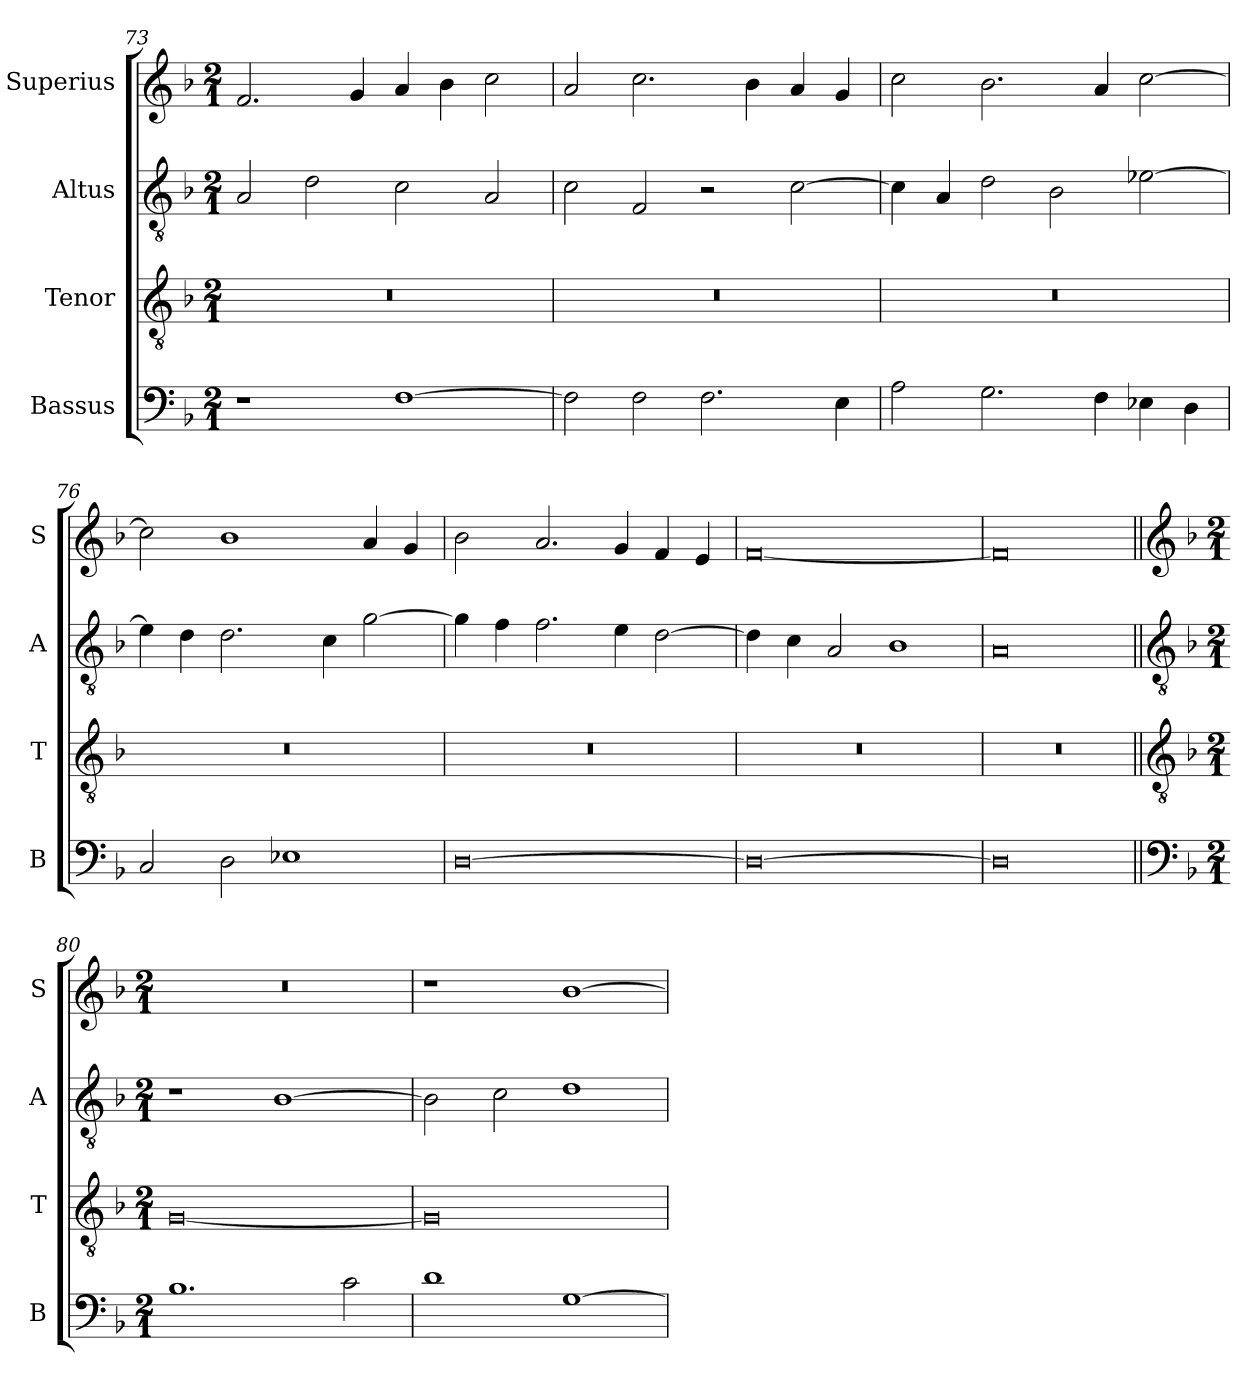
**kern	**kern	**kern	**kern
*part4	*part3	*part2	*part1
*staff4	*staff3	*staff2	*staff1
*I"Bassus	*I"Tenor	*I"Altus	*I"Superius
*I'B	*I'T	*I'A	*I'S
*clefF4	*clefGv2	*clefGv2	*clefG2
*k[b-]	*k[b-]	*k[b-]	*k[b-]
*M2/1	*M2/1	*M2/1	*M2/1
=73	=73	=73	=73
1r	0r	2A/	2.f/
.	.	2d\	.
.	.	.	4g/
[1F	.	2c\	4a/
.	.	.	4b-\
.	.	2A/	2cc\
=74	=74	=74	=74
2F\]	0r	2c\	2a/
2F\	.	2F/	2.cc\
2.F\	.	2r	.
.	.	.	4b-\
.	.	[2c\	4a/
4E\	.	.	4g/
=75	=75	=75	=75
2A\	0r	4c\]	2cc\
.	.	4A/	.
2.G\	.	2d\	2.b-\
.	.	2B-\	.
4F\	.	.	4a/
4E-X\	.	[2e-X\	[2cc\
4D\	.	.	.
=76	=76	=76	=76
2C/	0r	4e-\]	2cc\]
.	.	4d\	.
2D\	.	2.d\	1b-
1E-X	.	.	.
.	.	4c\	.
.	.	[2g\	4a/
.	.	.	4g/
=77	=77	=77	=77
[0D	0r	4g\]	2b-\
.	.	4f\	.
.	.	2.f\	2.a/
.	.	4e\	4g/
.	.	[2d\	4f/
.	.	.	4e/
=78	=78	=78	=78
0D_	0r	4d\]	[0f
.	.	4c\	.
.	.	2A/	.
.	.	1B-	.
=79	=79	=79	=79
0D]	0r	0A	0f]
!!LO:PB:g=z
=80||	=80||	=80||	=80||
*clefF4	*clefGv2	*clefGv2	*clefG2
*k[b-]	*k[b-]	*k[b-]	*k[b-]
*M2/1	*M2/1	*M2/1	*M2/1
1.B-	[0G	1r	0r
.	.	[1B-	.
2c\	.	.	.
=81	=81	=81	=81
1d	0G]	2B-\]	1r
.	.	2c\	.
[1G	.	1d	[1b-
=	=	=	=
*-	*-	*-	*-
